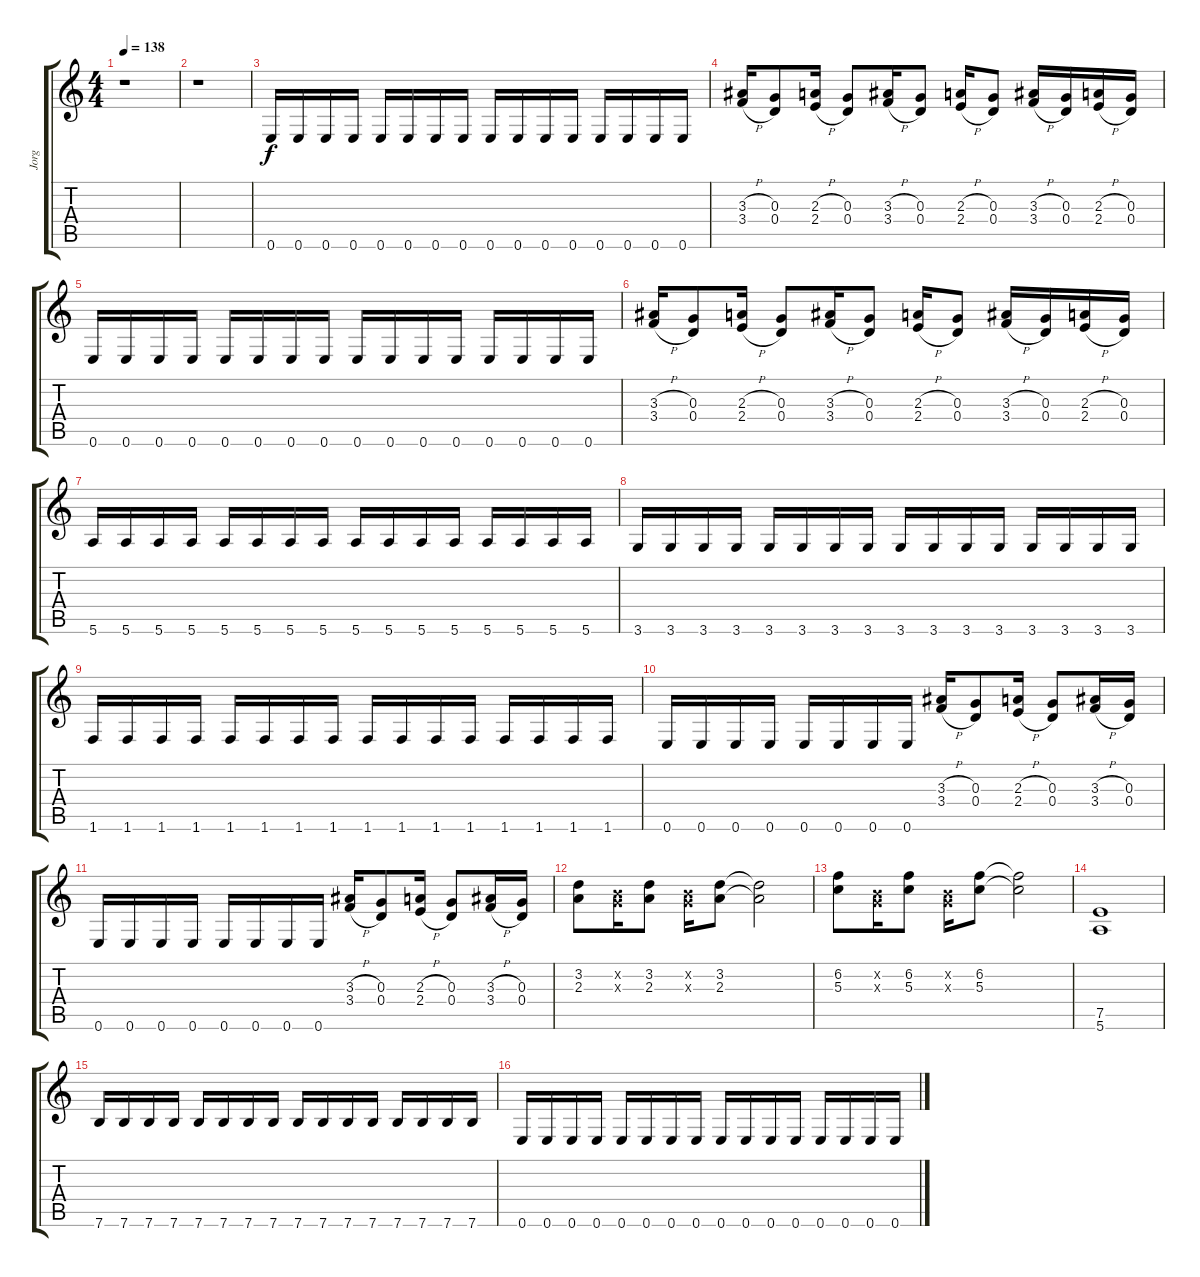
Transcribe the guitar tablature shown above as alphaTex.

\track ("Jorg" "Jorg") {instrument distortionguitar}
\staff {score tabs}
\tuning (E4 B3 G3 D3 A2 E2) {hide}
\ts (4 4)
\tempo 138
\clef g2
\ks c
r.1{dy f instrument distortionguitar} |
r.1 |
0.6.16 0.6.16 0.6.16 0.6.16 0.6.16 0.6.16 0.6.16 0.6.16 0.6.16 0.6.16 0.6.16 0.6.16 0.6.16 0.6.16 0.6.16 0.6.16 |
(3.3{h} 3.4{h}).16 (0.3 0.4).8 (2.3{h} 2.4{h}).16 (0.3 0.4).8 (3.3{h} 3.4{h}).16 (0.3 0.4).8 (2.3{h} 2.4{h}).16 (0.3 0.4).8 (3.3{h} 3.4{h}).16 (0.3 0.4).16 (2.3{h} 2.4{h}).16 (0.3 0.4).16 |
0.6.16 0.6.16 0.6.16 0.6.16 0.6.16 0.6.16 0.6.16 0.6.16 0.6.16 0.6.16 0.6.16 0.6.16 0.6.16 0.6.16 0.6.16 0.6.16 |
(3.3{h} 3.4{h}).16 (0.3 0.4).8 (2.3{h} 2.4{h}).16 (0.3 0.4).8 (3.3{h} 3.4{h}).16 (0.3 0.4).8 (2.3{h} 2.4{h}).16 (0.3 0.4).8 (3.3{h} 3.4{h}).16 (0.3 0.4).16 (2.3{h} 2.4{h}).16 (0.3 0.4).16 |
5.6.16 5.6.16 5.6.16 5.6.16 5.6.16 5.6.16 5.6.16 5.6.16 5.6.16 5.6.16 5.6.16 5.6.16 5.6.16 5.6.16 5.6.16 5.6.16 |
3.6.16 3.6.16 3.6.16 3.6.16 3.6.16 3.6.16 3.6.16 3.6.16 3.6.16 3.6.16 3.6.16 3.6.16 3.6.16 3.6.16 3.6.16 3.6.16 |
1.6.16 1.6.16 1.6.16 1.6.16 1.6.16 1.6.16 1.6.16 1.6.16 1.6.16 1.6.16 1.6.16 1.6.16 1.6.16 1.6.16 1.6.16 1.6.16 |
0.6.16 0.6.16 0.6.16 0.6.16 0.6.16 0.6.16 0.6.16 0.6.16 (3.3{h} 3.4{h}).16 (0.3 0.4).8 (2.3{h} 2.4{h}).16 (0.3 0.4).8 (3.3{h} 3.4{h}).16 (0.3 0.4).16 |
0.6.16 0.6.16 0.6.16 0.6.16 0.6.16 0.6.16 0.6.16 0.6.16 (3.3{h} 3.4{h}).16 (0.3 0.4).8 (2.3{h} 2.4{h}).16 (0.3 0.4).8 (3.3{h} 3.4{h}).16 (0.3 0.4).16 |
(3.2 2.3).8 (0.2{x} 0.3{x}).16 (3.2 2.3).8 (0.2{x} 0.3{x}).16 (3.2 2.3).8 (3.2{t} 2.3{t}).2 |
(6.2 5.3).8 (0.2{x} 0.3{x}).16 (6.2 5.3).8 (0.2{x} 0.3{x}).16 (6.2 5.3).8 (6.2{t} 5.3{t}).2 |
(7.5 5.6).1 |
7.6.16 7.6.16 7.6.16 7.6.16 7.6.16 7.6.16 7.6.16 7.6.16 7.6.16 7.6.16 7.6.16 7.6.16 7.6.16 7.6.16 7.6.16 7.6.16 |
0.6.16 0.6.16 0.6.16 0.6.16 0.6.16 0.6.16 0.6.16 0.6.16 0.6.16 0.6.16 0.6.16 0.6.16 0.6.16 0.6.16 0.6.16 0.6.16
